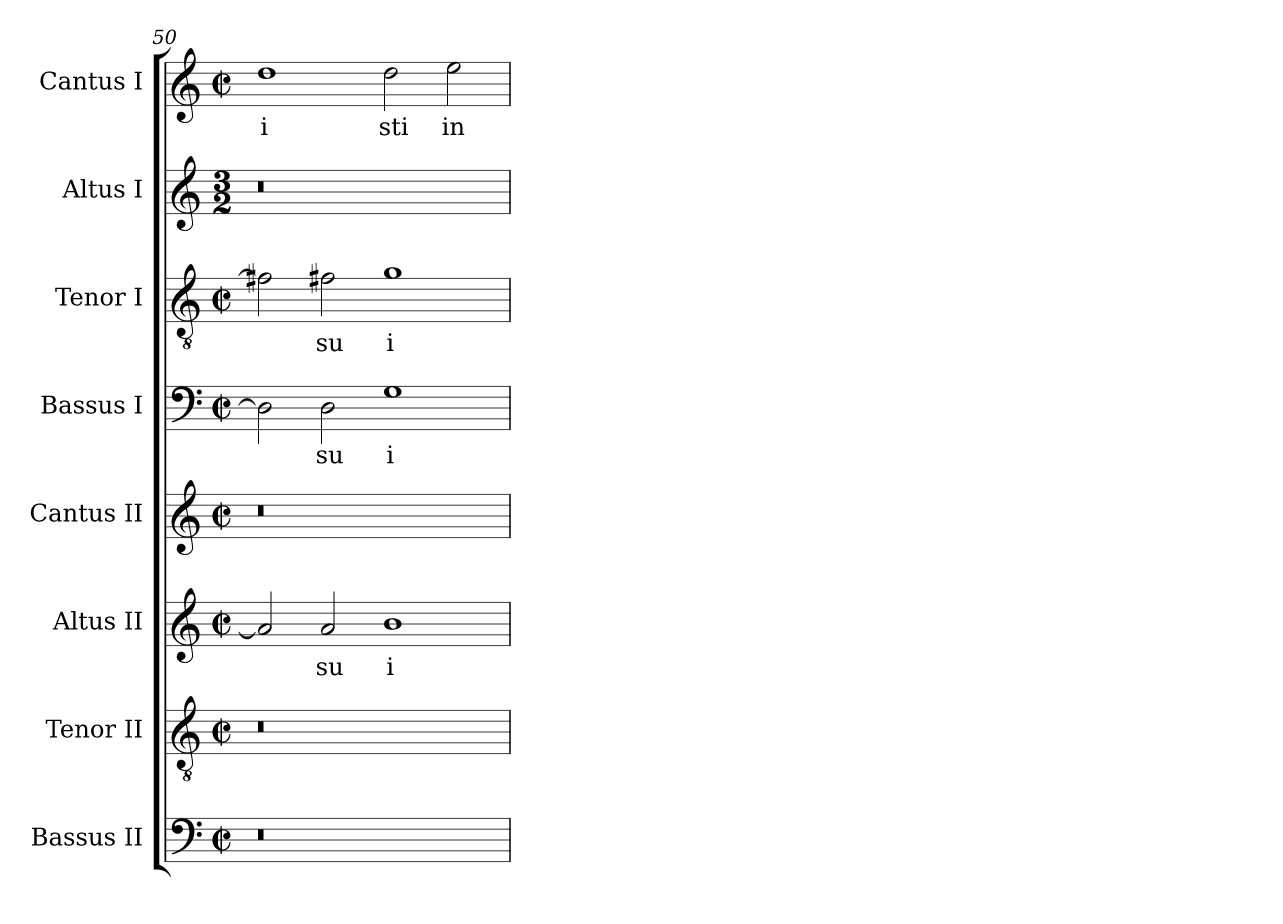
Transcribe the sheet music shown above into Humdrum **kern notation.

**kern	**kern	**kern	**text	**kern	**kern	**text	**kern	**text	**kern	**kern	**text
*part8	*part7	*part6	*part6	*part5	*part4	*part4	*part3	*part3	*part2	*part1	*part1
*staff8	*staff7	*staff6	*staff6	*staff5	*staff4	*staff4	*staff3	*staff3	*staff2	*staff1	*staff1
*I"Bassus II	*I"Tenor II	*I"Altus II	*	*I"Cantus II	*I"Bassus I	*	*I"Tenor I	*	*I"Altus I	*I"Cantus I	*
!!LO:PB:g=z
*clefF4	*clefGv2	*clefG2	*	*clefG2	*clefF4	*	*clefGv2	*	*clefG2	*clefG2	*
*M2/2	*M2/2	*M2/2	*	*M2/2	*M2/2	*	*M2/2	*	*M3/2	*M2/2	*
*met(c|)	*met(c|)	*met(c|)	*	*met(c|)	*met(c|)	*	*met(c|)	*	*	*met(c|)	*
=50	=50	=50	=50	=50	=50	=50	=50	=50	=50	=50	=50
!	!	!	!	!	!	!	!	!	!	!	!LO:LY:b:cj
0r	0r	2a/]	.	0r	2D\]	.	2f#X\]	.	0r	1dd	i
!	!	!	!LO:LY:b:cj	!	!	!LO:LY:b:cj	!	!LO:LY:b:cj	!	!	!
.	.	2a/	-su	.	2D\	-su	2f#X\	su	.	.	.
!	!	!	!LO:LY:b:cj	!	!	!LO:LY:b:cj	!	!LO:LY:b:cj	!	!	!LO:LY:b:cj
.	.	1b	i	.	1G	i	1g	i	.	2dd\	sti
!	!	!	!	!	!	!	!	!	!	!	!LO:LY:b:cj
.	.	.	.	.	.	.	.	.	.	2ee\	in
=	=	=	=	=	=	=	=	=	=	=	=
*-	*-	*-	*-	*-	*-	*-	*-	*-	*-	*-	*-
